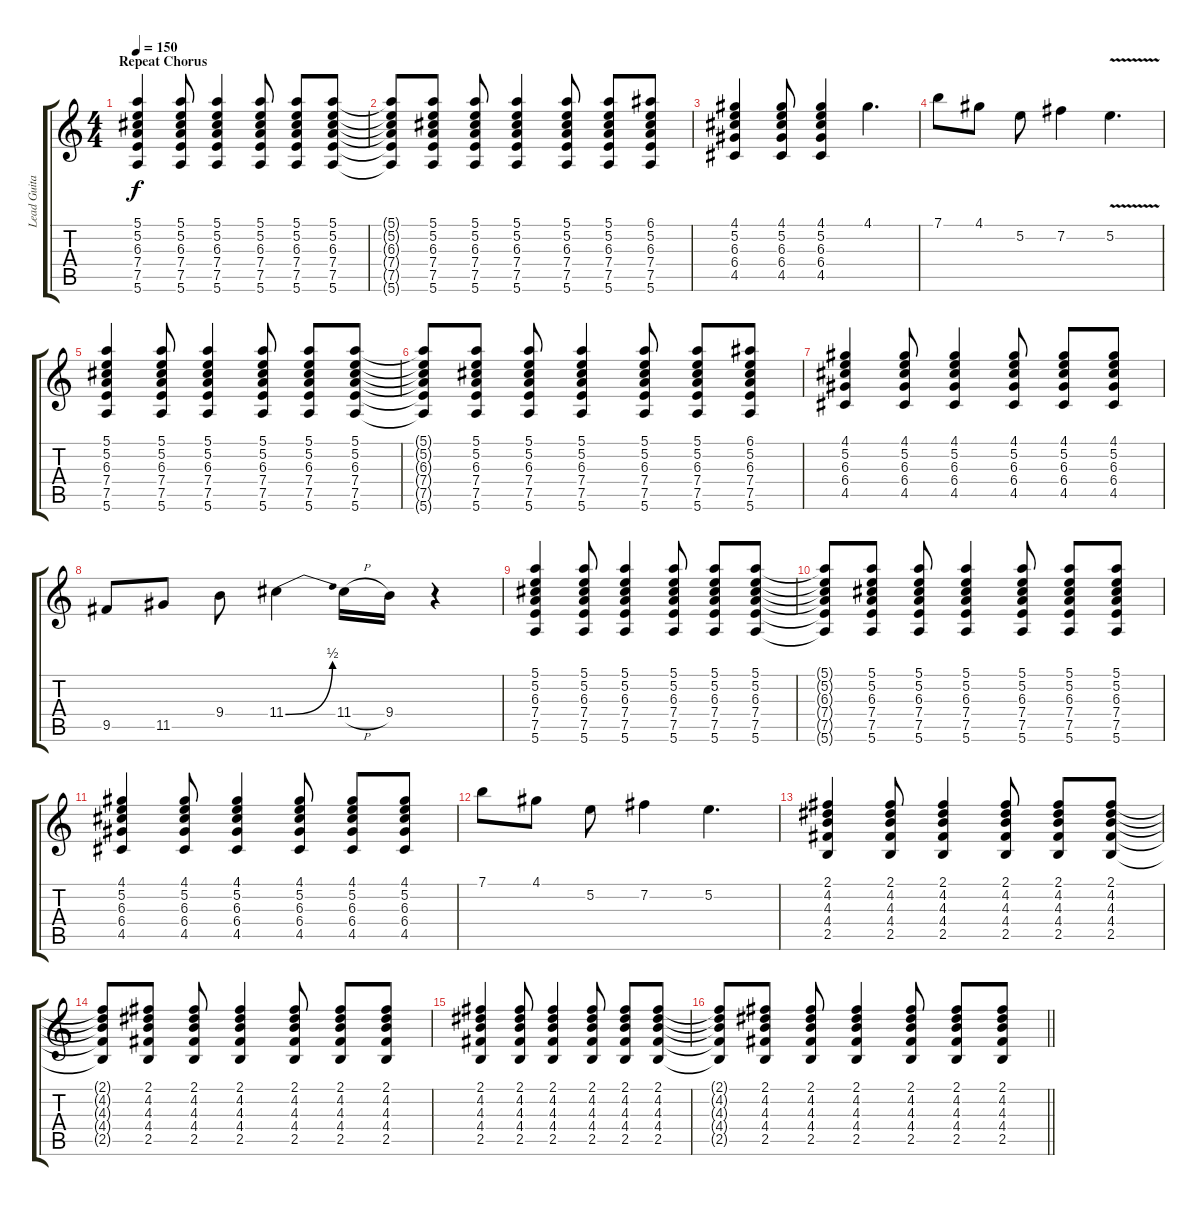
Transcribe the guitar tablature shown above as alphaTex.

\track ("Lead Guitar" "Lead Guita") {instrument overdrivenguitar}
\staff {score tabs}
\tuning (E4 B3 G3 D3 A2 E2) {hide}
\ts (4 4)
\section ("" "Repeat Chorus")
\tempo 150
\clef g2
\ks c
(5.1 5.2 6.3 7.4 7.5 5.6).4{dy f} (5.1 5.2 6.3 7.4 7.5 5.6).8 (5.1 5.2 6.3 7.4 7.5 5.6).4 (5.1 5.2 6.3 7.4 7.5 5.6).8 (5.1 5.2 6.3 7.4 7.5 5.6).8 (5.1 5.2 6.3 7.4 7.5 5.6).8 |
(5.1{t} 5.2{t} 6.3{t} 7.4{t} 7.5{t} 5.6{t}).8 (5.1 5.2 6.3 7.4 7.5 5.6).8 (5.1 5.2 6.3 7.4 7.5 5.6).8 (5.1 5.2 6.3 7.4 7.5 5.6).4 (5.1 5.2 6.3 7.4 7.5 5.6).8 (5.1 5.2 6.3 7.4 7.5 5.6).8 (6.1 5.2 6.3 7.4 7.5 5.6).8 |
(4.1 5.2 6.3 6.4 4.5).4 (4.1 5.2 6.3 6.4 4.5).8 (4.1 5.2 6.3 6.4 4.5).4 4.1.4{d} |
7.1.8 4.1.8 5.2.8 7.2.4 5.2{v}.4{d} |
(5.1 5.2 6.3 7.4 7.5 5.6).4 (5.1 5.2 6.3 7.4 7.5 5.6).8 (5.1 5.2 6.3 7.4 7.5 5.6).4 (5.1 5.2 6.3 7.4 7.5 5.6).8 (5.1 5.2 6.3 7.4 7.5 5.6).8 (5.1 5.2 6.3 7.4 7.5 5.6).8 |
(5.1{t} 5.2{t} 6.3{t} 7.4{t} 7.5{t} 5.6{t}).8 (5.1 5.2 6.3 7.4 7.5 5.6).8 (5.1 5.2 6.3 7.4 7.5 5.6).8 (5.1 5.2 6.3 7.4 7.5 5.6).4 (5.1 5.2 6.3 7.4 7.5 5.6).8 (5.1 5.2 6.3 7.4 7.5 5.6).8 (6.1 5.2 6.3 7.4 7.5 5.6).8 |
(4.1 5.2 6.3 6.4 4.5).4 (4.1 5.2 6.3 6.4 4.5).8 (4.1 5.2 6.3 6.4 4.5).4 (4.1 5.2 6.3 6.4 4.5).8 (4.1 5.2 6.3 6.4 4.5).8 (4.1 5.2 6.3 6.4 4.5).8 |
9.5.8 11.5.8 9.4.8 11.4{be (bend 0 0 60 2)}.4 11.4{h}.16 9.4.16 r.4 |
(5.1 5.2 6.3 7.4 7.5 5.6).4 (5.1 5.2 6.3 7.4 7.5 5.6).8 (5.1 5.2 6.3 7.4 7.5 5.6).4 (5.1 5.2 6.3 7.4 7.5 5.6).8 (5.1 5.2 6.3 7.4 7.5 5.6).8 (5.1 5.2 6.3 7.4 7.5 5.6).8 |
(5.1{t} 5.2{t} 6.3{t} 7.4{t} 7.5{t} 5.6{t}).8 (5.1 5.2 6.3 7.4 7.5 5.6).8 (5.1 5.2 6.3 7.4 7.5 5.6).8 (5.1 5.2 6.3 7.4 7.5 5.6).4 (5.1 5.2 6.3 7.4 7.5 5.6).8 (5.1 5.2 6.3 7.4 7.5 5.6).8 (5.1 5.2 6.3 7.4 7.5 5.6).8 |
(4.1 5.2 6.3 6.4 4.5).4 (4.1 5.2 6.3 6.4 4.5).8 (4.1 5.2 6.3 6.4 4.5).4 (4.1 5.2 6.3 6.4 4.5).8 (4.1 5.2 6.3 6.4 4.5).8 (4.1 5.2 6.3 6.4 4.5).8 |
7.1.8 4.1.8 5.2.8 7.2.4 5.2.4{d} |
(2.1 4.2 4.3 4.4 2.5).4 (2.1 4.2 4.3 4.4 2.5).8 (2.1 4.2 4.3 4.4 2.5).4 (2.1 4.2 4.3 4.4 2.5).8 (2.1 4.2 4.3 4.4 2.5).8 (2.1 4.2 4.3 4.4 2.5).8 |
(2.1{t} 4.2{t} 4.3{t} 4.4{t} 2.5{t}).8 (2.1 4.2 4.3 4.4 2.5).8 (2.1 4.2 4.3 4.4 2.5).8 (2.1 4.2 4.3 4.4 2.5).4 (2.1 4.2 4.3 4.4 2.5).8 (2.1 4.2 4.3 4.4 2.5).8 (2.1 4.2 4.3 4.4 2.5).8 |
(2.1 4.2 4.3 4.4 2.5).4 (2.1 4.2 4.3 4.4 2.5).8 (2.1 4.2 4.3 4.4 2.5).4 (2.1 4.2 4.3 4.4 2.5).8 (2.1 4.2 4.3 4.4 2.5).8 (2.1 4.2 4.3 4.4 2.5).8 |
\barLineRight lightlight
(2.1{t} 4.2{t} 4.3{t} 4.4{t} 2.5{t}).8 (2.1 4.2 4.3 4.4 2.5).8 (2.1 4.2 4.3 4.4 2.5).8 (2.1 4.2 4.3 4.4 2.5).4 (2.1 4.2 4.3 4.4 2.5).8 (2.1 4.2 4.3 4.4 2.5).8 (2.1 4.2 4.3 4.4 2.5).8
